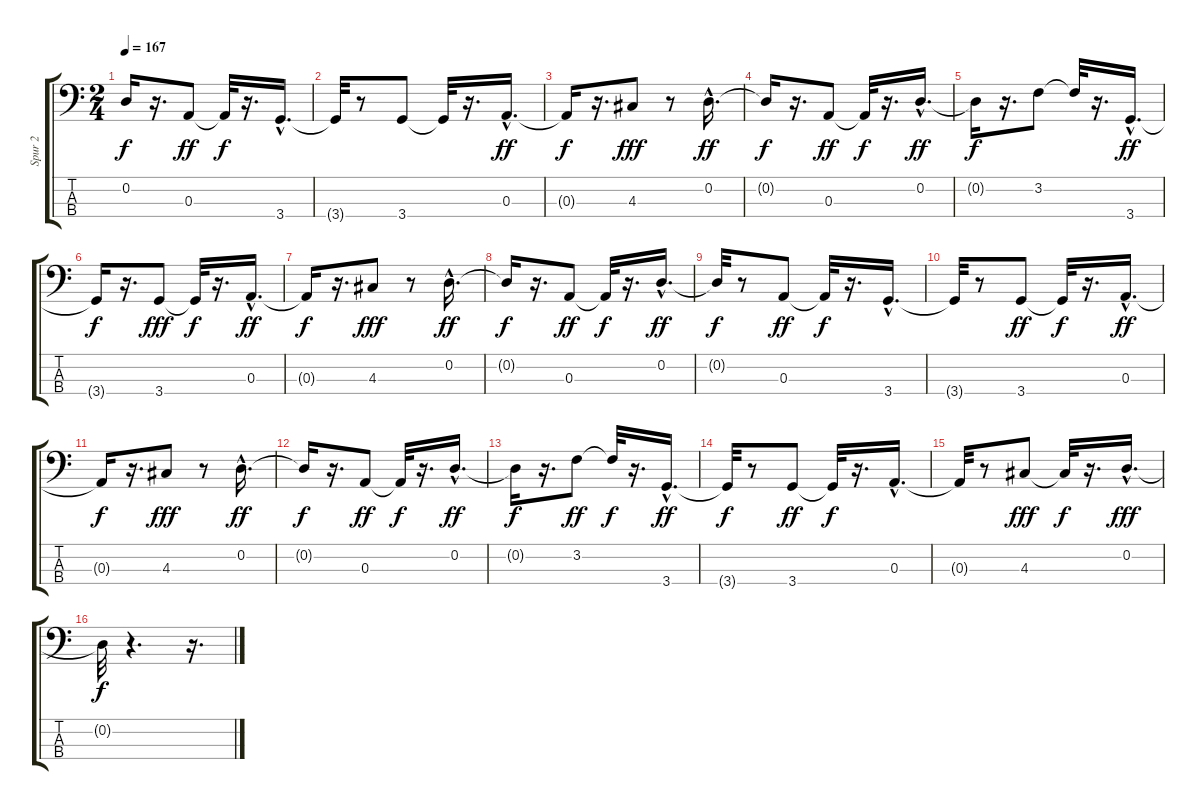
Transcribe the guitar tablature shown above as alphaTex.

\track ("Spur 2" "Spur 2") {instrument electricbassfinger}
\staff {score tabs}
\tuning (G2 D2 A1 E1) {hide}
\ts (2 4)
\tempo 167
\clef f4
\ks c
0.2{t}.16{dy f} r.16{d} 0.3.8{dy ff} 0.3{t}.32{dy f} r.16{d} 3.4{hac}.16{d} |
3.4{t}.32 r.8 3.4.8 3.4{t}.32 r.16{d} 0.3{hac}.16{d dy ff} |
0.3{t}.16{dy f} r.16{d} 4.3.8{dy fff} r.8 0.2{hac}.16{d dy ff} |
0.2{t}.16{dy f} r.16{d} 0.3.8{dy ff} 0.3{t}.32{dy f} r.16{d} 0.2{hac}.16{d dy ff} |
0.2{t}.16{dy f} r.16{d} 3.2.8 3.2{t}.32 r.16{d} 3.4{hac}.16{d dy ff} |
3.4{t}.16{dy f} r.16{d} 3.4.8{dy fff} 3.4{t}.32{dy f} r.16{d} 0.3{hac}.16{d dy ff} |
0.3{t}.16{dy f} r.16{d} 4.3.8{dy fff} r.8 0.2{hac}.16{d dy ff} |
0.2{t}.16{dy f} r.16{d} 0.3.8{dy ff} 0.3{t}.32{dy f} r.16{d} 0.2{hac}.16{d dy ff} |
0.2{t}.32{dy f} r.8 0.3.8{dy ff} 0.3{t}.32{dy f} r.16{d} 3.4{hac}.16{d} |
3.4{t}.32 r.8 3.4.8{dy ff} 3.4{t}.32{dy f} r.16{d} 0.3{hac}.16{d dy ff} |
0.3{t}.16{dy f} r.16{d} 4.3.8{dy fff} r.8 0.2{hac}.16{d dy ff} |
0.2{t}.16{dy f} r.16{d} 0.3.8{dy ff} 0.3{t}.32{dy f} r.16{d} 0.2{hac}.16{d dy ff} |
0.2{t}.16{dy f} r.16{d} 3.2.8{dy ff} 3.2{t}.32{dy f} r.16{d} 3.4{hac}.16{d dy ff} |
3.4{t}.32{dy f} r.8 3.4.8{dy ff} 3.4{t}.32{dy f} r.16{d} 0.3{hac}.16{d} |
0.3{t}.32 r.8 4.3.8{dy fff} 4.3{t}.32{dy f} r.16{d} 0.2{hac}.16{d dy fff} |
0.2{t}.32{dy f} r.4{d} r.16{d}
